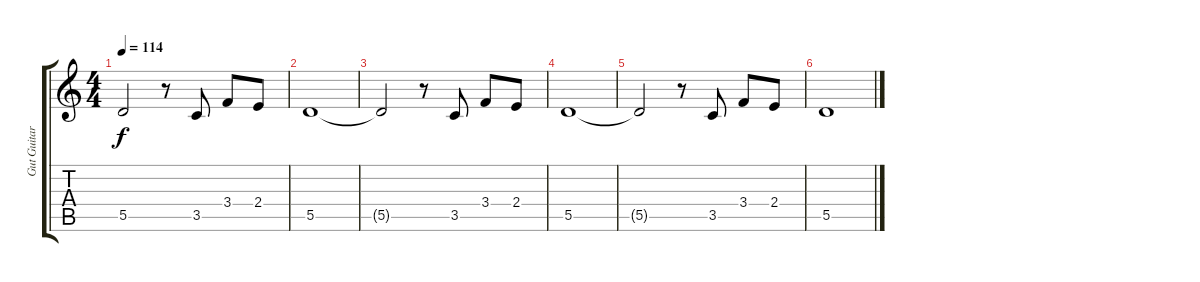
\track ("Gut Guitar" "Gut Guitar") {instrument acousticguitarnylon}
\staff {score tabs}
\tuning (E4 B3 G3 D3 A2 E2) {hide}
\ts (4 4)
\tempo 114
\clef g2
\ks c
5.5{t}.2{dy f} r.8 3.5.8 3.4.8 2.4.8 |
5.5.1 |
5.5{t}.2 r.8 3.5.8 3.4.8 2.4.8 |
5.5.1 |
5.5{t}.2 r.8 3.5.8 3.4.8 2.4.8 |
5.5.1
